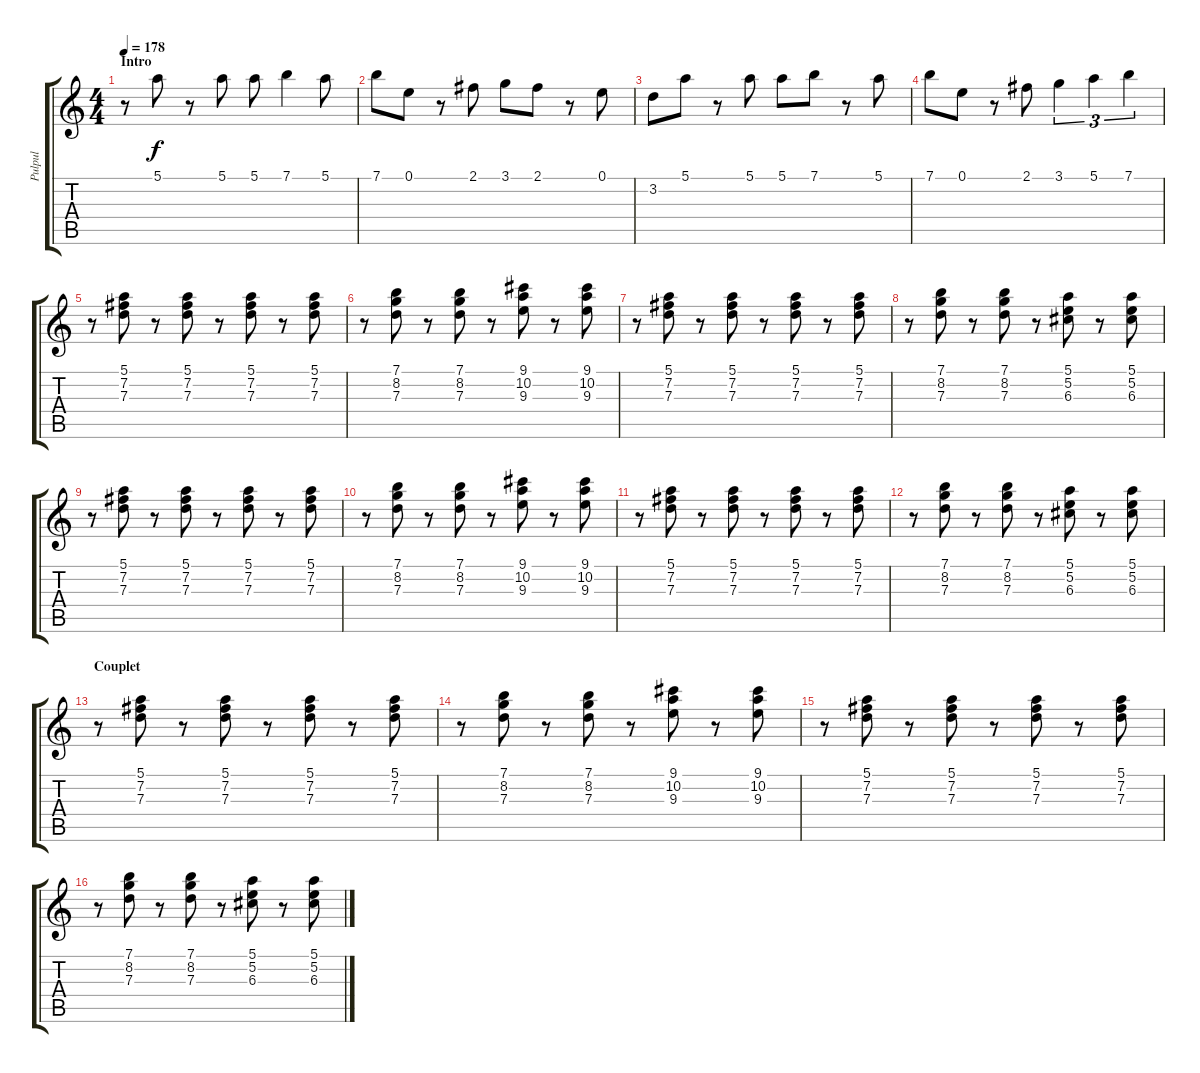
\track ("Pulpul" "Pulpul") {instrument overdrivenguitar}
\staff {score tabs}
\tuning (E4 B3 G3 D3 A2 E2) {hide}
\ts (4 4)
\section ("" "Intro")
\tempo 178
\clef g2
\ks c
r.8{dy f instrument overdrivenguitar} 5.1.8 r.8 5.1.8 5.1.8 7.1.4 5.1.8 |
7.1.8 0.1.8 r.8 2.1.8 3.1.8 2.1.8 r.8 0.1.8 |
3.2.8 5.1.8 r.8 5.1.8 5.1.8 7.1.8 r.8 5.1.8 |
7.1.8 0.1.8 r.8 2.1.8 3.1.4{tu (3 2)} 5.1.4{tu (3 2)} 7.1.4{tu (3 2)} |
r.8 (5.1 7.2 7.3).8 r.8 (5.1 7.2 7.3).8 r.8 (5.1 7.2 7.3).8 r.8 (5.1 7.2 7.3).8 |
r.8 (7.1 8.2 7.3).8 r.8 (7.1 8.2 7.3).8 r.8 (9.1 10.2 9.3).8 r.8 (9.1 10.2 9.3).8 |
r.8 (5.1 7.2 7.3).8 r.8 (5.1 7.2 7.3).8 r.8 (5.1 7.2 7.3).8 r.8 (5.1 7.2 7.3).8 |
r.8 (7.1 8.2 7.3).8 r.8 (7.1 8.2 7.3).8 r.8 (5.1 5.2 6.3).8 r.8 (5.1 5.2 6.3).8 |
r.8 (5.1 7.2 7.3).8 r.8 (5.1 7.2 7.3).8 r.8 (5.1 7.2 7.3).8 r.8 (5.1 7.2 7.3).8 |
r.8 (7.1 8.2 7.3).8 r.8 (7.1 8.2 7.3).8 r.8 (9.1 10.2 9.3).8 r.8 (9.1 10.2 9.3).8 |
r.8 (5.1 7.2 7.3).8 r.8 (5.1 7.2 7.3).8 r.8 (5.1 7.2 7.3).8 r.8 (5.1 7.2 7.3).8 |
r.8 (7.1 8.2 7.3).8 r.8 (7.1 8.2 7.3).8 r.8 (5.1 5.2 6.3).8 r.8 (5.1 5.2 6.3).8 |
\section ("" "Couplet")
r.8 (5.1 7.2 7.3).8 r.8 (5.1 7.2 7.3).8 r.8 (5.1 7.2 7.3).8 r.8 (5.1 7.2 7.3).8 |
r.8 (7.1 8.2 7.3).8 r.8 (7.1 8.2 7.3).8 r.8 (9.1 10.2 9.3).8 r.8 (9.1 10.2 9.3).8 |
r.8 (5.1 7.2 7.3).8 r.8 (5.1 7.2 7.3).8 r.8 (5.1 7.2 7.3).8 r.8 (5.1 7.2 7.3).8 |
r.8 (7.1 8.2 7.3).8 r.8 (7.1 8.2 7.3).8 r.8 (5.1 5.2 6.3).8 r.8 (5.1 5.2 6.3).8
